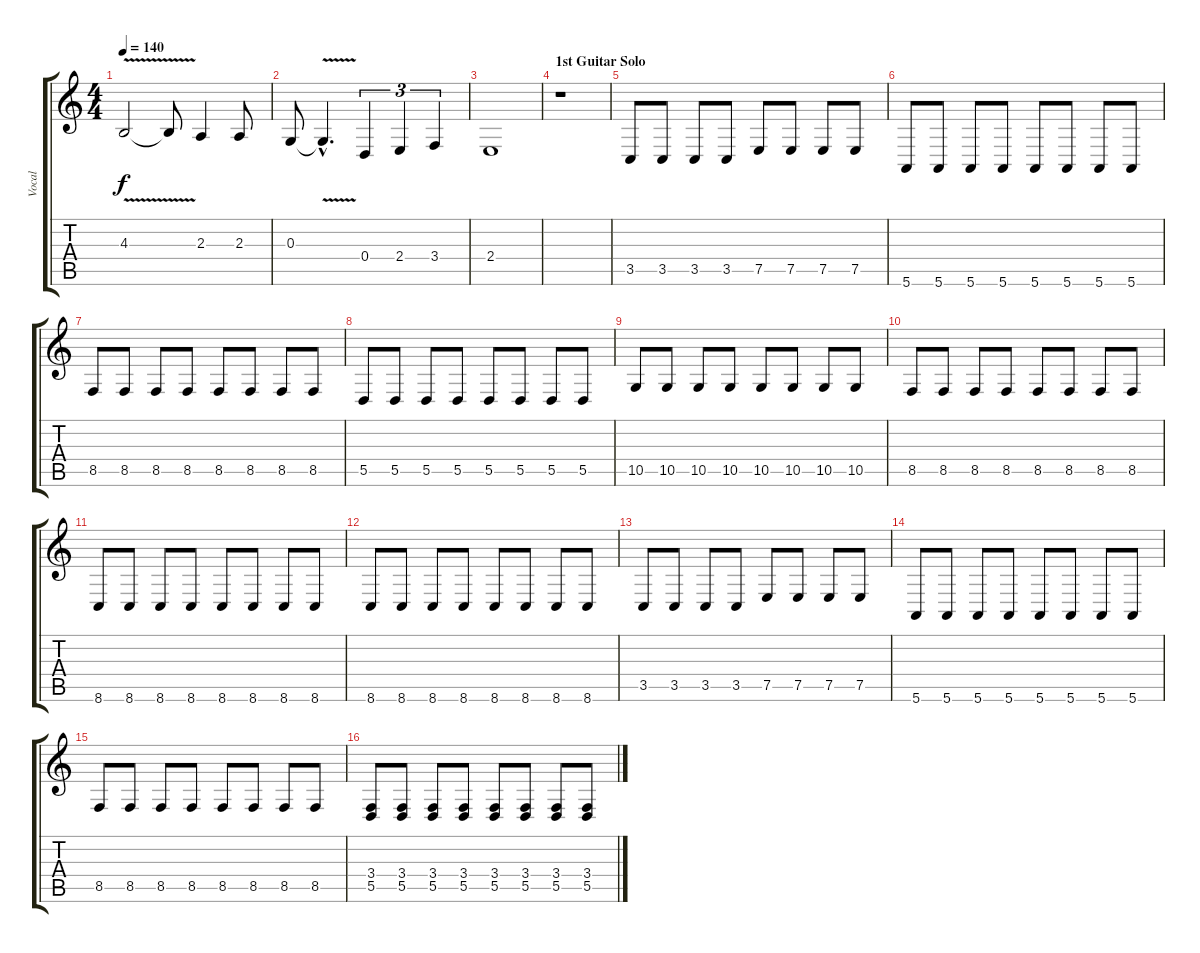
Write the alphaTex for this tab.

\track ("Vocal" "Vocal") {instrument choiraahs}
\staff {score tabs}
\tuning (E4 B3 G3 D3 A2 E2) {hide}
\ts (4 4)
\tempo 140
\clef g2
\ks c
4.3{v}.2{dy f} 4.3{t}.8 2.3.4 2.3.8 |
0.3.8 0.3{v hac t}.4{d} 0.4.4{tu (3 2)} 2.4.4{tu (3 2)} 3.4.4{tu (3 2)} |
2.4.1 |
\section ("" "1st Guitar Solo ")
r.1 |
3.5.8{volume 3 balance 8 instrument electricguitarmuted} 3.5.8 3.5.8 3.5.8 7.5.8 7.5.8 7.5.8 7.5.8 |
5.6.8 5.6.8 5.6.8 5.6.8 5.6.8 5.6.8 5.6.8 5.6.8 |
8.5.8 8.5.8 8.5.8 8.5.8 8.5.8 8.5.8 8.5.8 8.5.8 |
5.5.8 5.5.8 5.5.8 5.5.8 5.5.8 5.5.8 5.5.8 5.5.8 |
10.5.8 10.5.8 10.5.8 10.5.8 10.5.8 10.5.8 10.5.8 10.5.8 |
8.5.8 8.5.8 8.5.8 8.5.8 8.5.8 8.5.8 8.5.8 8.5.8 |
8.6.8 8.6.8 8.6.8 8.6.8 8.6.8 8.6.8 8.6.8 8.6.8 |
8.6.8 8.6.8 8.6.8 8.6.8 8.6.8 8.6.8 8.6.8 8.6.8 |
3.5.8 3.5.8 3.5.8 3.5.8 7.5.8 7.5.8 7.5.8 7.5.8 |
5.6.8 5.6.8 5.6.8 5.6.8 5.6.8 5.6.8 5.6.8 5.6.8 |
8.5.8 8.5.8 8.5.8 8.5.8 8.5.8 8.5.8 8.5.8 8.5.8 |
(3.4 5.5).8{volume 8} (3.4 5.5).8 (3.4 5.5).8 (3.4 5.5).8 (3.4 5.5).8 (3.4 5.5).8 (3.4 5.5).8 (3.4 5.5).8
